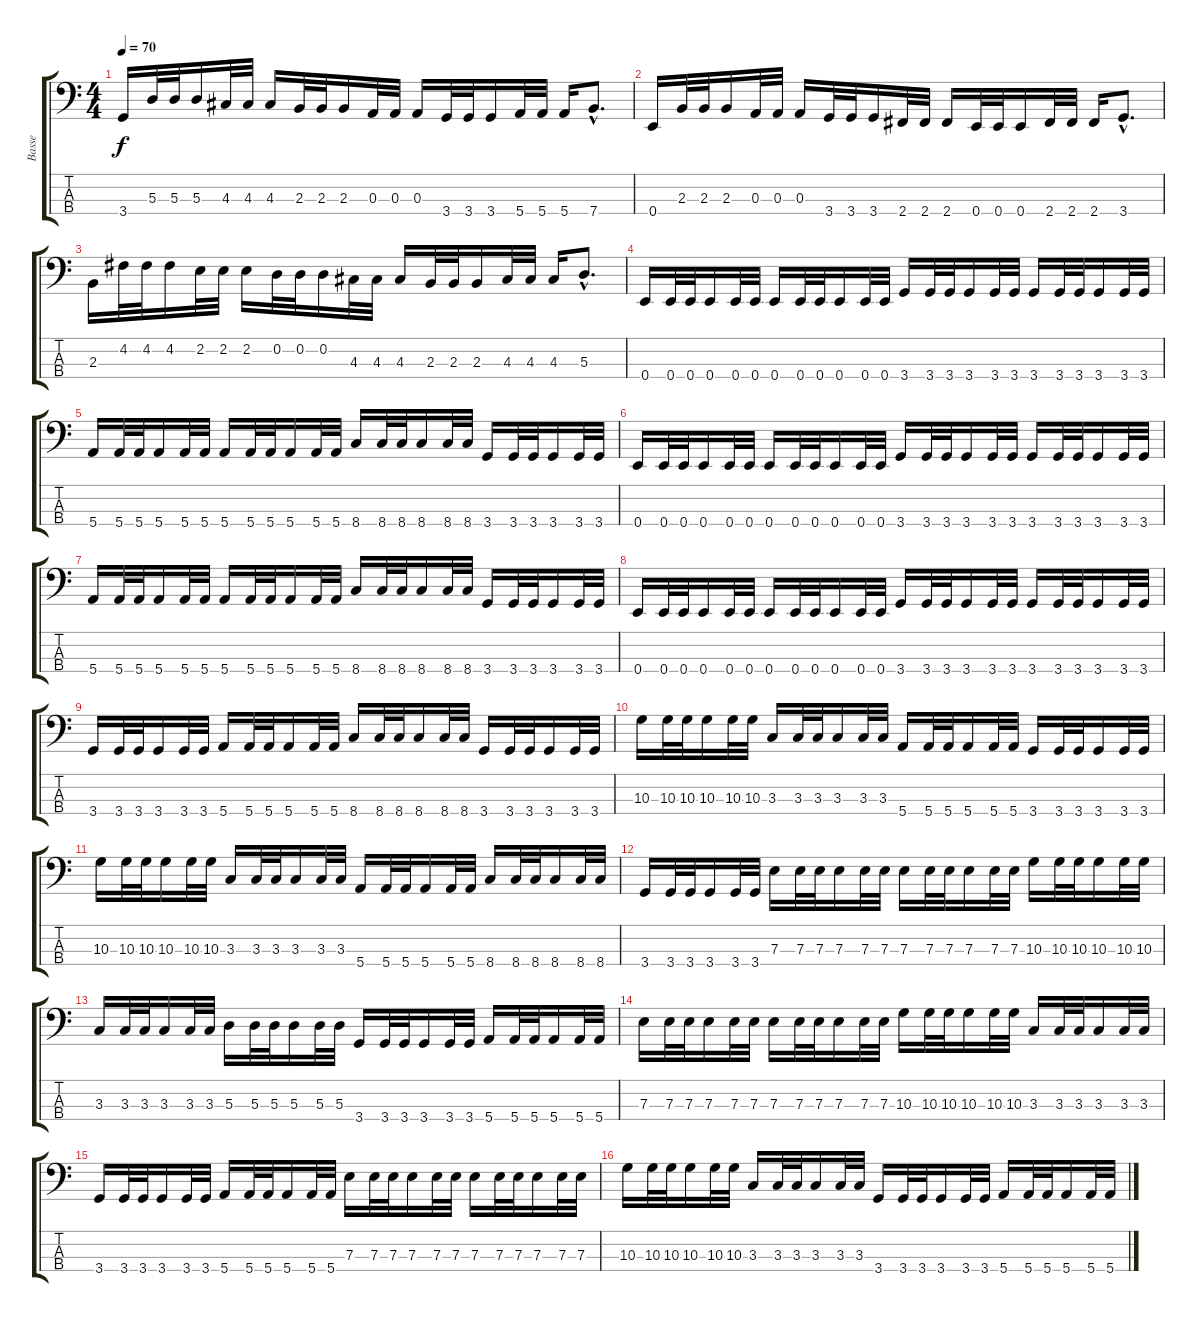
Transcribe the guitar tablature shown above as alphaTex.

\track ("Basse" "Basse") {instrument electricbassfinger}
\staff {score tabs}
\tuning (G2 D2 A1 E1) {hide}
\ts (4 4)
\tempo 70
\clef f4
\ks c
3.4.16{dy f instrument electricbasspick} 5.3.32 5.3.32 5.3.16 4.3.32 4.3.32 4.3.16 2.3.32 2.3.32 2.3.16 0.3.32 0.3.32 0.3.16 3.4.32 3.4.32 3.4.16 5.4.32 5.4.32 5.4.16 7.4{hac}.8{d} |
0.4.16 2.3.32 2.3.32 2.3.16 0.3.32 0.3.32 0.3.16 3.4.32 3.4.32 3.4.16 2.4.32 2.4.32 2.4.16 0.4.32 0.4.32 0.4.16 2.4.32 2.4.32 2.4.16 3.4{hac}.8{d} |
2.3.16{instrument electricbasspick} 4.2.32 4.2.32 4.2.16 2.2.32 2.2.32 2.2.16 0.2.32 0.2.32 0.2.16 4.3.32 4.3.32 4.3.16 2.3.32 2.3.32 2.3.16 4.3.32 4.3.32 4.3.16 5.3{hac}.8{d} |
0.4.16{instrument electricbassfinger} 0.4.32 0.4.32 0.4.16 0.4.32 0.4.32 0.4.16 0.4.32 0.4.32 0.4.16 0.4.32 0.4.32 3.4.16 3.4.32 3.4.32 3.4.16 3.4.32 3.4.32 3.4.16 3.4.32 3.4.32 3.4.16 3.4.32 3.4.32 |
5.4.16 5.4.32 5.4.32 5.4.16 5.4.32 5.4.32 5.4.16 5.4.32 5.4.32 5.4.16 5.4.32 5.4.32 8.4.16 8.4.32 8.4.32 8.4.16 8.4.32 8.4.32 3.4.16 3.4.32 3.4.32 3.4.16 3.4.32 3.4.32 |
0.4.16 0.4.32 0.4.32 0.4.16 0.4.32 0.4.32 0.4.16 0.4.32 0.4.32 0.4.16 0.4.32 0.4.32 3.4.16 3.4.32 3.4.32 3.4.16 3.4.32 3.4.32 3.4.16 3.4.32 3.4.32 3.4.16 3.4.32 3.4.32 |
5.4.16 5.4.32 5.4.32 5.4.16 5.4.32 5.4.32 5.4.16 5.4.32 5.4.32 5.4.16 5.4.32 5.4.32 8.4.16 8.4.32 8.4.32 8.4.16 8.4.32 8.4.32 3.4.16 3.4.32 3.4.32 3.4.16 3.4.32 3.4.32 |
0.4.16 0.4.32 0.4.32 0.4.16 0.4.32 0.4.32 0.4.16 0.4.32 0.4.32 0.4.16 0.4.32 0.4.32 3.4.16 3.4.32 3.4.32 3.4.16 3.4.32 3.4.32 3.4.16 3.4.32 3.4.32 3.4.16 3.4.32 3.4.32 |
3.4.16 3.4.32 3.4.32 3.4.16 3.4.32 3.4.32 5.4.16 5.4.32 5.4.32 5.4.16 5.4.32 5.4.32 8.4.16 8.4.32 8.4.32 8.4.16 8.4.32 8.4.32 3.4.16 3.4.32 3.4.32 3.4.16 3.4.32 3.4.32 |
10.3.16 10.3.32 10.3.32 10.3.16 10.3.32 10.3.32 3.3.16 3.3.32 3.3.32 3.3.16 3.3.32 3.3.32 5.4.16 5.4.32 5.4.32 5.4.16 5.4.32 5.4.32 3.4.16 3.4.32 3.4.32 3.4.16 3.4.32 3.4.32 |
10.3.16 10.3.32 10.3.32 10.3.16 10.3.32 10.3.32 3.3.16 3.3.32 3.3.32 3.3.16 3.3.32 3.3.32 5.4.16 5.4.32 5.4.32 5.4.16 5.4.32 5.4.32 8.4.16 8.4.32 8.4.32 8.4.16 8.4.32 8.4.32 |
3.4.16 3.4.32 3.4.32 3.4.16 3.4.32 3.4.32 7.3.16 7.3.32 7.3.32 7.3.16 7.3.32 7.3.32 7.3.16 7.3.32 7.3.32 7.3.16 7.3.32 7.3.32 10.3.16 10.3.32 10.3.32 10.3.16 10.3.32 10.3.32 |
3.3.16 3.3.32 3.3.32 3.3.16 3.3.32 3.3.32 5.3.16 5.3.32 5.3.32 5.3.16 5.3.32 5.3.32 3.4.16 3.4.32 3.4.32 3.4.16 3.4.32 3.4.32 5.4.16 5.4.32 5.4.32 5.4.16 5.4.32 5.4.32 |
7.3.16 7.3.32 7.3.32 7.3.16 7.3.32 7.3.32 7.3.16 7.3.32 7.3.32 7.3.16 7.3.32 7.3.32 10.3.16 10.3.32 10.3.32 10.3.16 10.3.32 10.3.32 3.3.16 3.3.32 3.3.32 3.3.16 3.3.32 3.3.32 |
3.4.16 3.4.32 3.4.32 3.4.16 3.4.32 3.4.32 5.4.16 5.4.32 5.4.32 5.4.16 5.4.32 5.4.32 7.3.16 7.3.32 7.3.32 7.3.16 7.3.32 7.3.32 7.3.16 7.3.32 7.3.32 7.3.16 7.3.32 7.3.32 |
10.3.16 10.3.32 10.3.32 10.3.16 10.3.32 10.3.32 3.3.16 3.3.32 3.3.32 3.3.16 3.3.32 3.3.32 3.4.16 3.4.32 3.4.32 3.4.16 3.4.32 3.4.32 5.4.16 5.4.32 5.4.32 5.4.16 5.4.32 5.4.32
